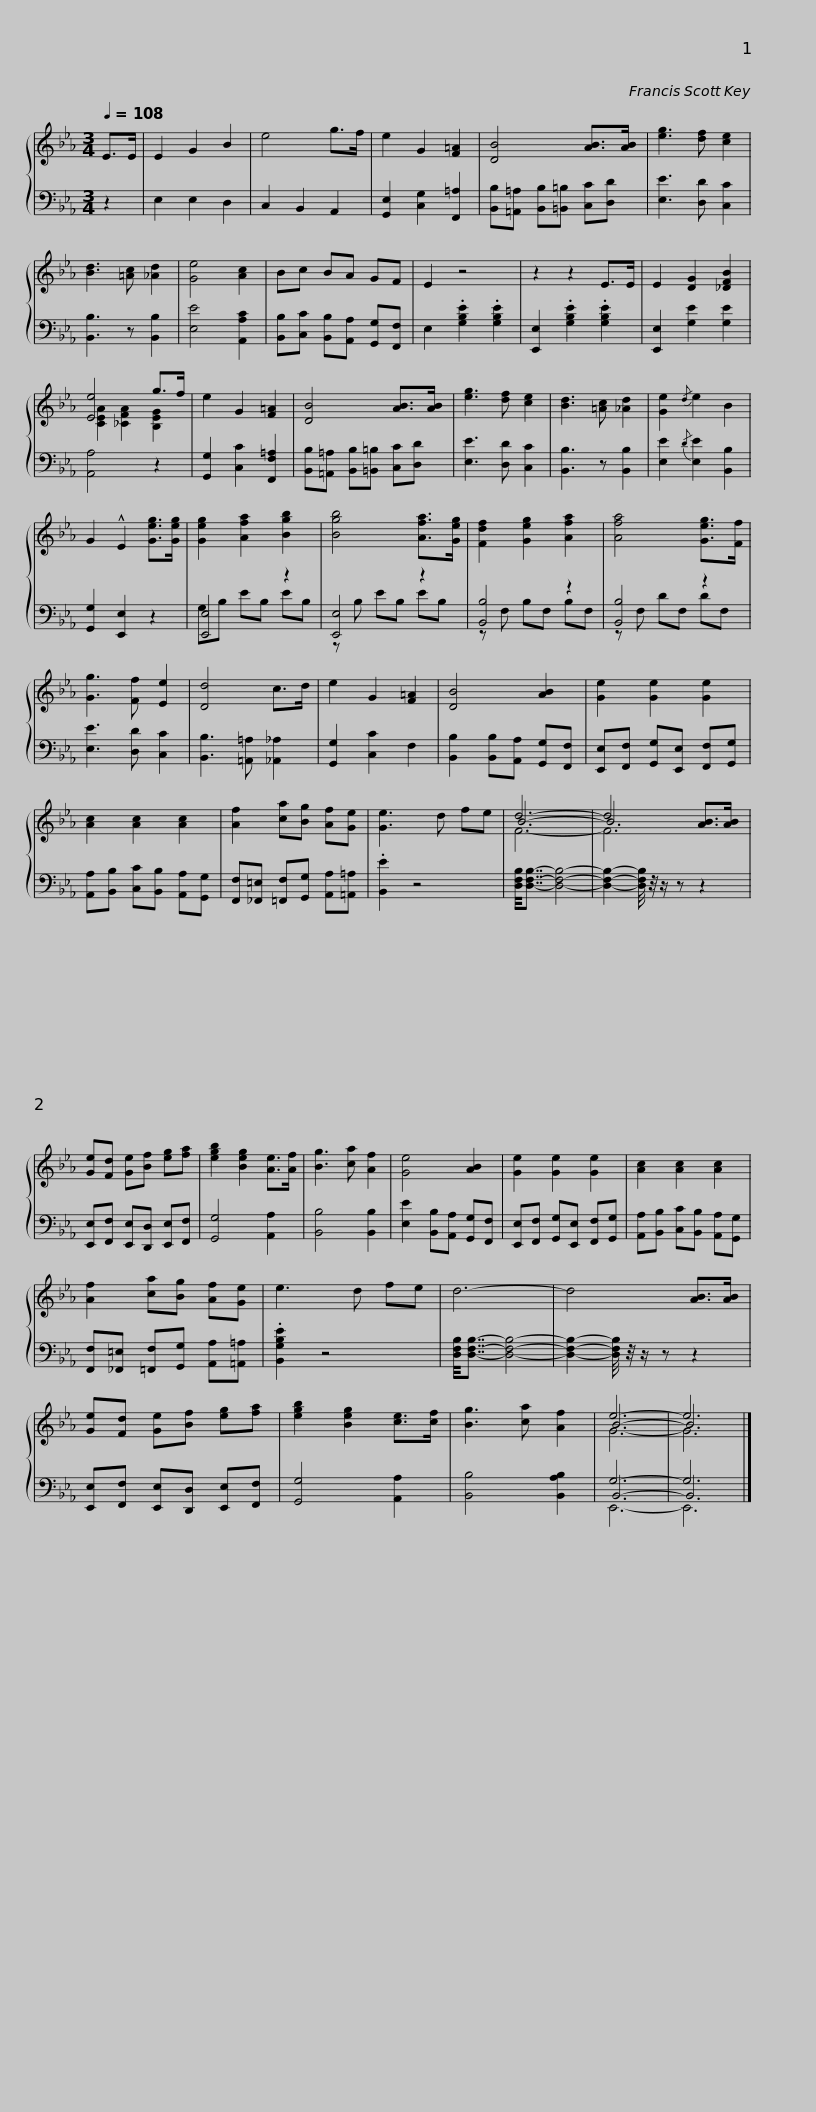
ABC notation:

X:1
%%score { ( 1 3 5 ) | ( 2 4 6 ) }
L:1/8
Q:1/4=108
M:3/4
I:linebreak $
K:Eb
V:1 treble
V:3 treble
V:5 treble
V:2 bass
V:4 bass
V:6 bass
V:1
 E>E | E2 G2 B2 | e4 g>f | e2 G2 [F=A]2 | [DB]4 [AB]>[AB] | %5
 [eg]3 [df] [ce]2 | [Bd]3 [=Ac] [_Ad]2 | [Ge]4 [Ac]2 | Bc BA GF |$ E2 z4 | %10
 z2 z2 E>E | E2 [DG]2 [_DFB]2 | [Ee]4 g>f | e2 G2 [F=A]2 | [DB]4 [AB]>[AB] | %15
 [eg]3 [df] [ce]2 | [Bd]3 [=Ac] [_Ad]2 |$ [Ge]2{/d} e2 B2 | G2 !^!E2 [Geg]>[Geg] | [Geg]2 [Afa]2 [Bgb]2 | %20
 [Bgb]4 [Afa]>[Geg] | [Fdf]2 [Geg]2 [Afa]2 | [Afa]4 [Geg]>[Ff] | [Gg]3 [Ff] [Ee]2 |$ [Dd]4 c>d | %25
 e2 G2 [F=A]2 | [DB]4 [AB]2 | [Ge]2 [Ge]2 [Ge]2 | [Ac]2 [Ac]2 [Ac]2 | [Af]2 [ca][Bg] [Af][Ge] | %30
 [Ge]3 d fe |$ d6- | d4 [AB]>[AB] | [Ge][Fd] [Ge][Bf] [eg][fa] | [egb]2 [Beg]2 [Ae]>[Af] | %35
 [Bg]3 [ca] [Af]2 | [Ge]4 [AB]2 | [Ge]2 [Ge]2 [Ge]2 |$ [Ac]2 [Ac]2 [Ac]2 | [Af]2 [ca][Bg] [Af][Ge] | %40
 e3 d fe | d6- | d4 [AB]>[AB] | [Ge][Fd] [Ge][Bf] [eg][fa] |$ [egb]2 [Beg]2 [ce]>[cf] | %45
 [Bg]3 [ca] [Af]2 | e6- | e6 |] %48
V:2
 z2 | E,2 E,2 D,2 | C,2 B,,2 A,,2 | [G,,E,]2 [C,G,]2 [F,,=A,]2 | [B,,B,][=A,,=A,] [B,,B,][=B,,=B,] [C,C][D,D] | %5
 [E,E]3 [D,D] [C,C]2 | [B,,B,]3 z [B,,B,]2 | [E,E]4 [A,,A,C]2 | [B,,B,][C,C] [B,,B,][A,,A,] [G,,G,][F,,F,] |$ E,2 .[G,B,E]2 .[G,B,E]2 | %10
 [E,,E,]2 .[G,B,E]2 .[G,B,E]2 | [E,,E,]2 [G,E]2 [G,E]2 | [A,,A,]4 z2 | [G,,G,]2 [C,C]2 [F,,F,=A,]2 | [B,,B,][=A,,=A,] [B,,B,][=B,,=B,] [C,C][D,D] | %15
 [E,E]3 [D,D] [C,C]2 | [B,,B,]3 z [B,,B,]2 |$ [E,E]2{/D} [E,E]2 [B,,B,]2 | [G,,G,]2 [E,,E,]2 z2 | [E,,E,]4 z2 | %20
 [E,,E,]4 z2 | [B,,B,]4 z2 | [B,,B,]4 z2 | [E,E]3 [D,D] [C,C]2 |$ [B,,B,]3 [=A,,=A,] [_A,,_A,]2 | %25
 [G,,G,]2 [C,C]2 F,2 | [B,,B,]2 [B,,B,][A,,A,] [G,,G,][F,,F,] | [E,,E,][F,,F,] [G,,G,][E,,E,] [F,,F,][G,,G,] | [A,,A,][B,,B,] [C,C][B,,B,] [A,,A,][G,,G,] | [F,,F,][_F,,=E,] [=F,,F,][G,,G,] [A,,A,][=A,,=A,] | %30
 .[B,,E]2 z4 |$ [D,F,B,]/4[D,F,B,]7/4- [D,F,B,]4- | [D,F,B,]2- [D,F,B,]/4 z/4 z/ z z2 | [E,,E,][F,,F,] [E,,E,][D,,D,] [E,,E,][F,,F,] | [G,,G,]4 [A,,A,]2 | %35
 [B,,B,]4 [B,,B,]2 | [E,E]2 [B,,B,][A,,A,] [G,,G,][F,,F,] | [E,,E,][F,,F,] [G,,G,][E,,E,] [F,,F,][G,,G,] |$ [A,,A,][B,,B,] [C,C][B,,B,] [A,,A,][G,,G,] | [F,,F,][_F,,=E,] [=F,,F,][G,,G,] [A,,A,][=A,,=A,] | %40
 .[B,,G,B,E]2 z4 | [D,F,B,]/4[D,F,B,]7/4- [D,F,B,]4- | [D,F,B,]2- [D,F,B,]/4 z/4 z/ z z2 | [E,,E,][F,,F,] [E,,E,][D,,D,] [E,,E,][F,,F,] |$ [G,,G,]4 [A,,A,]2 | %45
 [B,,B,]4 [B,,A,B,]2 | G,6- | G,6 |] %48
V:3
 x2 | x6 | x6 | x6 | x6 | %5
 x6 | x6 | x6 | x6 |$ x6 | %10
 x6 | x6 | [CEA]2 [_CFA]2 [B,EG]2 | x6 | x6 | %15
 x6 | x6 |$ x6 | x6 | x6 | %20
 x6 | x6 | x6 | x6 |$ x6 | %25
 x6 | x6 | x6 | x6 | x6 | %30
 x6 |$ B6- | B6 | x6 | x6 | %35
 x6 | x6 | x6 |$ x6 | x6 | %40
 x6 | x6 | x6 | x6 |$ x6 | %45
 x6 | B6- | B6 |] %48
V:4
 x2 | x6 | x6 | x6 | x6 | %5
 x6 | x6 | x6 | x6 |$ x6 | %10
 x6 | x6 | x6 | x6 | x6 | %15
 x6 | x6 |$ x6 | x6 | G,B, EB, EB, | %20
 z B, EB, EB, | z F, B,F, B,F, | z F, DF, DF, | x6 |$ x6 | %25
 x6 | x6 | x6 | x6 | x6 | %30
 x6 |$ x6 | x6 | x6 | x6 | %35
 x6 | x6 | x6 |$ x6 | x6 | %40
 x6 | x6 | x6 | x6 |$ x6 | %45
 x6 | B,,6- | B,,6 |] %48
V:5
 x2 | x6 | x6 | x6 | x6 | %5
 x6 | x6 | x6 | x6 |$ x6 | %10
 x6 | x6 | x6 | x6 | x6 | %15
 x6 | x6 |$ x6 | x6 | x6 | %20
 x6 | x6 | x6 | x6 |$ x6 | %25
 x6 | x6 | x6 | x6 | x6 | %30
 x6 |$ F6- | F6 | x6 | x6 | %35
 x6 | x6 | x6 |$ x6 | x6 | %40
 x6 | x6 | x6 | x6 |$ x6 | %45
 x6 | G6- | G6 |] %48
V:6
 x2 | x6 | x6 | x6 | x6 | %5
 x6 | x6 | x6 | x6 |$ x6 | %10
 x6 | x6 | x6 | x6 | x6 | %15
 x6 | x6 |$ x6 | x6 | x6 | %20
 x6 | x6 | x6 | x6 |$ x6 | %25
 x6 | x6 | x6 | x6 | x6 | %30
 x6 |$ x6 | x6 | x6 | x6 | %35
 x6 | x6 | x6 |$ x6 | x6 | %40
 x6 | x6 | x6 | x6 |$ x6 | %45
 x6 | E,,6- | E,,6 |] %48
